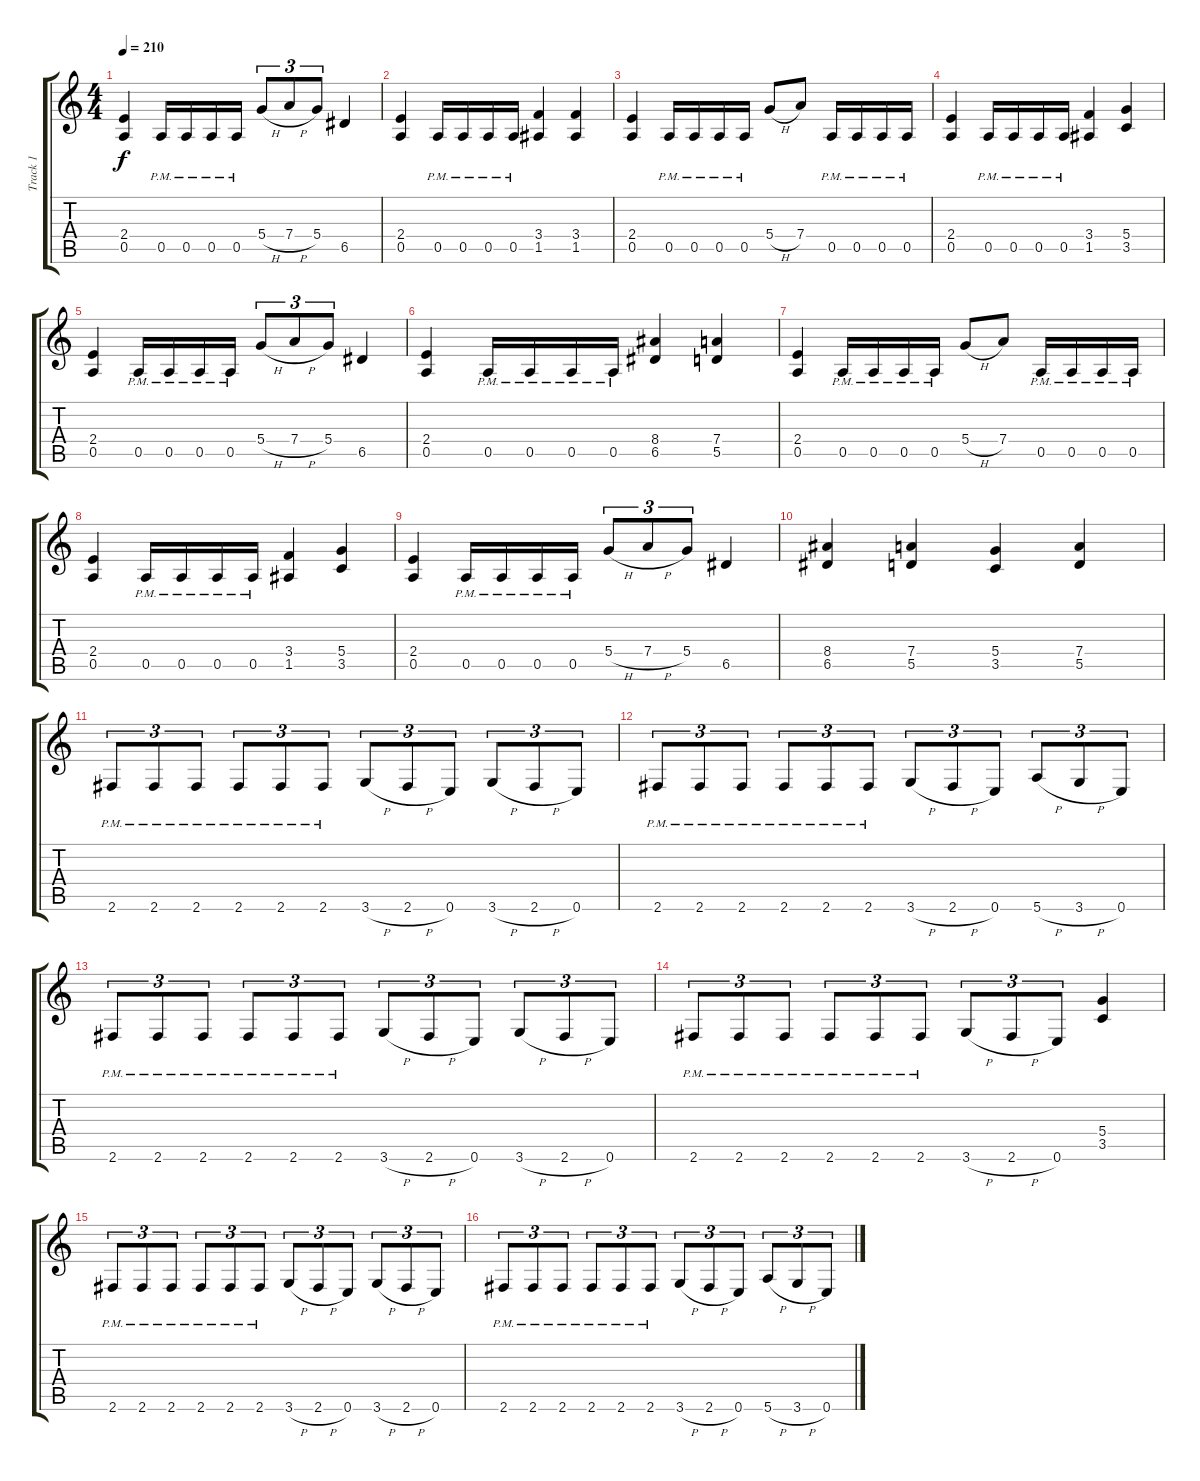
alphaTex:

\track ("Track 1" "Track 1") {instrument distortionguitar}
\staff {score tabs}
\tuning (E4 B3 G3 D3 A2 E2) {hide}
\ts (4 4)
\tempo 210
\clef g2
\ks c
(2.4 0.5).4{dy f} 0.5{pm}.16 0.5{pm}.16 0.5{pm}.16 0.5{pm}.16 5.4{h}.8{tu (3 2)} 7.4{h}.8{tu (3 2)} 5.4.8{tu (3 2)} 6.5.4 |
(2.4 0.5).4 0.5{pm}.16 0.5{pm}.16 0.5{pm}.16 0.5{pm}.16 (3.4 1.5).4 (3.4 1.5).4 |
(2.4 0.5).4 0.5{pm}.16 0.5{pm}.16 0.5{pm}.16 0.5{pm}.16 5.4{h}.8 7.4.8 0.5{pm}.16 0.5{pm}.16 0.5{pm}.16 0.5{pm}.16 |
(2.4 0.5).4 0.5{pm}.16 0.5{pm}.16 0.5{pm}.16 0.5{pm}.16 (3.4 1.5).4 (5.4 3.5).4 |
(2.4 0.5).4 0.5{pm}.16 0.5{pm}.16 0.5{pm}.16 0.5{pm}.16 5.4{h}.8{tu (3 2)} 7.4{h}.8{tu (3 2)} 5.4.8{tu (3 2)} 6.5.4 |
(2.4 0.5).4 0.5{pm}.16 0.5{pm}.16 0.5{pm}.16 0.5{pm}.16 (8.4 6.5).4 (7.4 5.5).4 |
(2.4 0.5).4 0.5{pm}.16 0.5{pm}.16 0.5{pm}.16 0.5{pm}.16 5.4{h}.8 7.4.8 0.5{pm}.16 0.5{pm}.16 0.5{pm}.16 0.5{pm}.16 |
(2.4 0.5).4 0.5{pm}.16 0.5{pm}.16 0.5{pm}.16 0.5{pm}.16 (3.4 1.5).4 (5.4 3.5).4 |
(2.4 0.5).4 0.5{pm}.16 0.5{pm}.16 0.5{pm}.16 0.5{pm}.16 5.4{h}.8{tu (3 2)} 7.4{h}.8{tu (3 2)} 5.4.8{tu (3 2)} 6.5.4 |
(8.4 6.5).4 (7.4 5.5).4 (5.4 3.5).4 (7.4 5.5).4 |
2.6{pm}.8{tu (3 2)} 2.6{pm}.8{tu (3 2)} 2.6{pm}.8{tu (3 2)} 2.6{pm}.8{tu (3 2)} 2.6{pm}.8{tu (3 2)} 2.6{pm}.8{tu (3 2)} 3.6{h}.8{tu (3 2)} 2.6{h}.8{tu (3 2)} 0.6.8{tu (3 2)} 3.6{h}.8{tu (3 2)} 2.6{h}.8{tu (3 2)} 0.6.8{tu (3 2)} |
2.6{pm}.8{tu (3 2)} 2.6{pm}.8{tu (3 2)} 2.6{pm}.8{tu (3 2)} 2.6{pm}.8{tu (3 2)} 2.6{pm}.8{tu (3 2)} 2.6{pm}.8{tu (3 2)} 3.6{h}.8{tu (3 2)} 2.6{h}.8{tu (3 2)} 0.6.8{tu (3 2)} 5.6{h}.8{tu (3 2)} 3.6{h}.8{tu (3 2)} 0.6.8{tu (3 2)} |
2.6{pm}.8{tu (3 2)} 2.6{pm}.8{tu (3 2)} 2.6{pm}.8{tu (3 2)} 2.6{pm}.8{tu (3 2)} 2.6{pm}.8{tu (3 2)} 2.6{pm}.8{tu (3 2)} 3.6{h}.8{tu (3 2)} 2.6{h}.8{tu (3 2)} 0.6.8{tu (3 2)} 3.6{h}.8{tu (3 2)} 2.6{h}.8{tu (3 2)} 0.6.8{tu (3 2)} |
2.6{pm}.8{tu (3 2)} 2.6{pm}.8{tu (3 2)} 2.6{pm}.8{tu (3 2)} 2.6{pm}.8{tu (3 2)} 2.6{pm}.8{tu (3 2)} 2.6{pm}.8{tu (3 2)} 3.6{h}.8{tu (3 2)} 2.6{h}.8{tu (3 2)} 0.6.8{tu (3 2)} (5.4 3.5).4 |
2.6{pm}.8{tu (3 2)} 2.6{pm}.8{tu (3 2)} 2.6{pm}.8{tu (3 2)} 2.6{pm}.8{tu (3 2)} 2.6{pm}.8{tu (3 2)} 2.6{pm}.8{tu (3 2)} 3.6{h}.8{tu (3 2)} 2.6{h}.8{tu (3 2)} 0.6.8{tu (3 2)} 3.6{h}.8{tu (3 2)} 2.6{h}.8{tu (3 2)} 0.6.8{tu (3 2)} |
2.6{pm}.8{tu (3 2)} 2.6{pm}.8{tu (3 2)} 2.6{pm}.8{tu (3 2)} 2.6{pm}.8{tu (3 2)} 2.6{pm}.8{tu (3 2)} 2.6{pm}.8{tu (3 2)} 3.6{h}.8{tu (3 2)} 2.6{h}.8{tu (3 2)} 0.6.8{tu (3 2)} 5.6{h}.8{tu (3 2)} 3.6{h}.8{tu (3 2)} 0.6.8{tu (3 2)}
